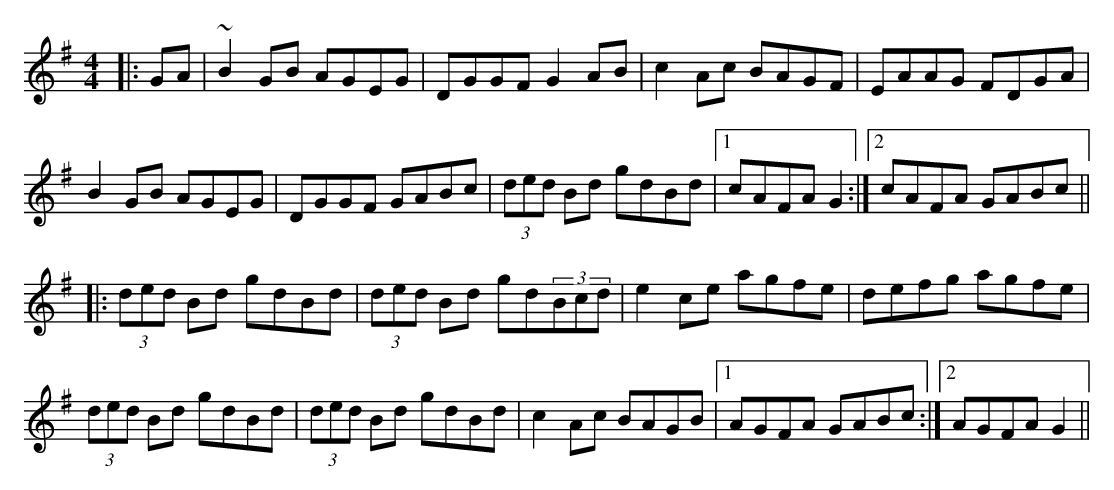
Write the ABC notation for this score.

X:1
M:4/4
K:G
|:GA|~B2GB AGEG|DGGF G2AB|c2Ac BAGF|EAAG FDGA|
B2GB AGEG|DGGF GABc|(3ded Bd gdBd|1 cAFA G2:|2 cAFA GABc||
|:(3ded Bd gdBd|(3ded Bd gd(3Bcd|e2ce agfe|defg agfe|
(3ded Bd gdBd|(3ded Bd gdBd|c2Ac BAGB|1 AGFA GABc:|2 AGFA G2||
